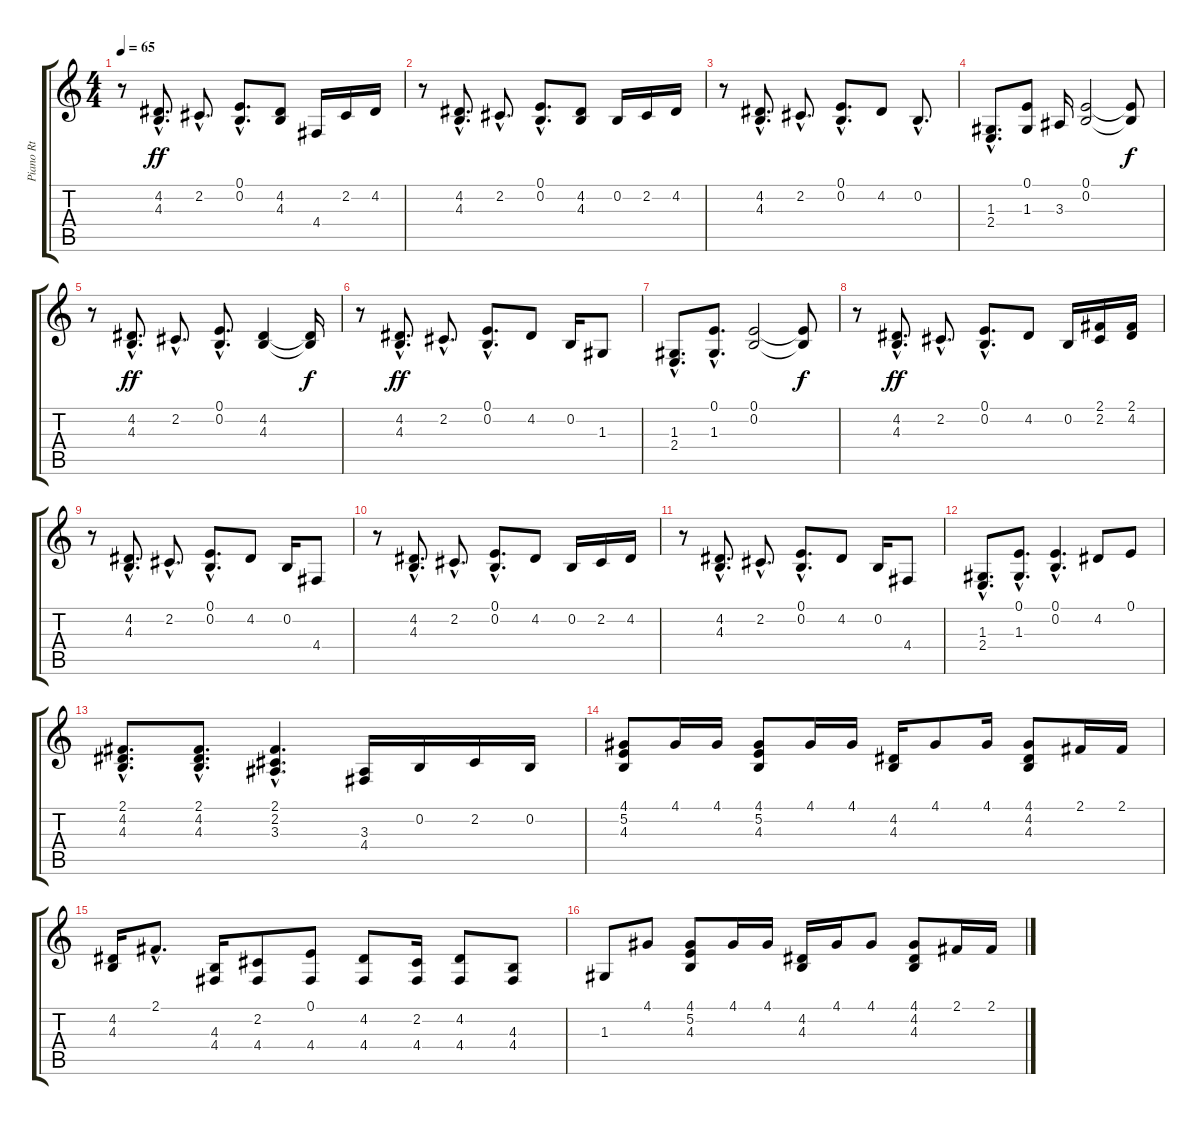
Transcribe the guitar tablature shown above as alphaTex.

\track ("Piano Rt" "Piano Rt") {instrument brightacousticpiano}
\staff {score tabs}
\tuning (E4 B3 G3 D3 A2 E2) {hide}
\ts (4 4)
\tempo 65
\clef g2
\ks c
r.8{dy ff instrument brightacousticpiano} (4.2{hac} 4.3{hac}).8{d} 2.2{hac}.8{d} (0.1{hac} 0.2{hac}).8{d} (4.2 4.3).8 4.4.16 2.2.16 4.2.16 |
r.8 (4.2{hac} 4.3{hac}).8{d} 2.2{hac}.8{d} (0.1{hac} 0.2{hac}).8{d} (4.2 4.3).8 0.2.16 2.2.16 4.2.16 |
r.8 (4.2{hac} 4.3{hac}).8{d} 2.2{hac}.8{d} (0.1{hac} 0.2{hac}).8{d} 4.2.8 0.2{hac}.8{d} |
(1.3{hac} 2.4{hac}).8{d} (0.1 1.3).8 3.3.16 (0.1 0.2).2 (0.1{t} 0.2{t}).8{dy f} |
r.8 (4.2{hac} 4.3{hac}).8{d dy ff} 2.2{hac}.8{d} (0.1{hac} 0.2{hac}).8{d} (4.2 4.3).4 (4.2{t} 4.3{t}).16{dy f} |
r.8 (4.2{hac} 4.3{hac}).8{d dy ff} 2.2{hac}.8{d} (0.1{hac} 0.2{hac}).8{d} 4.2.8 0.2.16 1.3.8 |
(1.3{hac} 2.4{hac}).8{d} (0.1{hac} 1.3{hac}).8{d} (0.1 0.2).2 (0.1{t} 0.2{t}).8{dy f} |
r.8 (4.2{hac} 4.3{hac}).8{d dy ff} 2.2{hac}.8{d} (0.1{hac} 0.2{hac}).8{d} 4.2.8 0.2.16 (2.1 2.2).16 (2.1 4.2).16 |
r.8 (4.2{hac} 4.3{hac}).8{d} 2.2{hac}.8{d} (0.1{hac} 0.2{hac}).8{d} 4.2.8 0.2.16 4.4.8 |
r.8 (4.2{hac} 4.3{hac}).8{d} 2.2{hac}.8{d} (0.1{hac} 0.2{hac}).8{d} 4.2.8 0.2.16 2.2.16 4.2.16 |
r.8 (4.2{hac} 4.3{hac}).8{d} 2.2{hac}.8{d} (0.1{hac} 0.2{hac}).8{d} 4.2.8 0.2.16 4.4.8 |
(1.3{hac} 2.4{hac}).8{d} (0.1{hac} 1.3{hac}).8{d} (0.1{hac} 0.2{hac}).4{d} 4.2.8 0.1.8 |
(2.1{hac} 4.2{hac} 4.3{hac}).8{d} (2.1{hac} 4.2{hac} 4.3{hac}).8{d} (2.1{hac} 2.2{hac} 3.3{hac}).4{d} (3.3 4.4).16 0.2.16 2.2.16 0.2.16 |
(4.1 5.2 4.3).8 4.1.16 4.1.16 (4.1 5.2 4.3).8 4.1.16 4.1.16 (4.2 4.3).16 4.1.8 4.1.16 (4.1 4.2 4.3).8 2.1.16 2.1.16 |
(4.2 4.3).16 2.1{hac}.8{d} (4.3 4.4).16 (2.2 4.4).8 (0.1 4.4).8 (4.2 4.4).8 (2.2 4.4).16 (4.2 4.4).8 (4.3 4.4).8 |
1.3.8 4.1.8 (4.1 5.2 4.3).8 4.1.16 4.1.16 (4.2 4.3).16 4.1.16 4.1.8 (4.1 4.2 4.3).8 2.1.16 2.1.16
